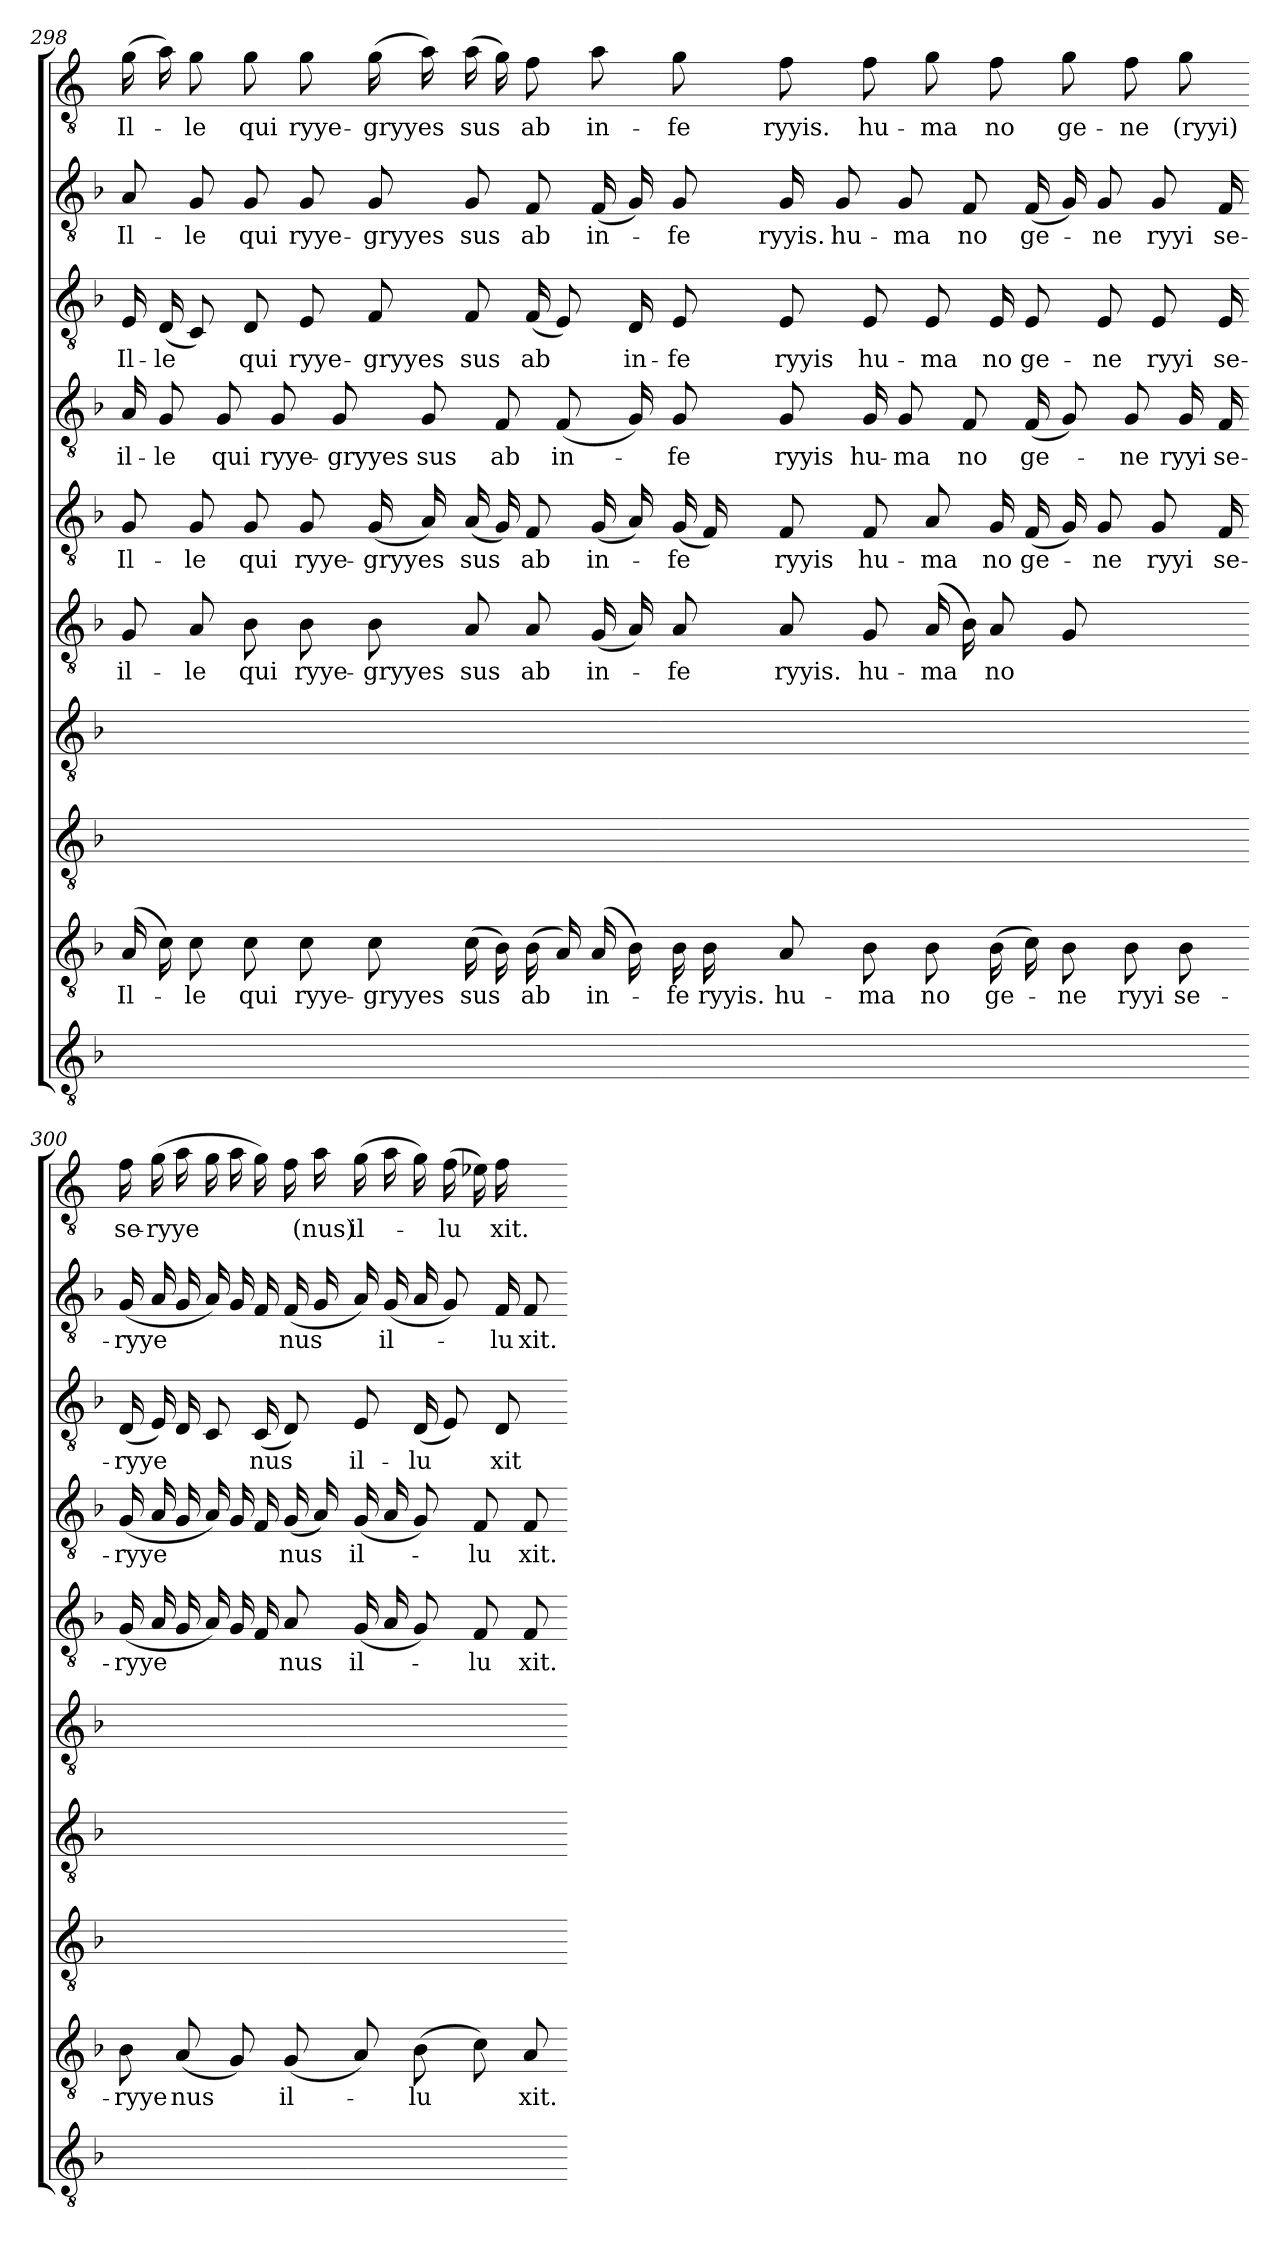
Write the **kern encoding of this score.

**kern	**kern	**text	**kern	**kern	**kern	**text	**kern	**text	**kern	**text	**kern	**text	**kern	**text	**kern	**text
*part10	*part9	*part9	*part8	*part7	*part6	*part6	*part5	*part5	*part4	*part4	*part3	*part3	*part2	*part2	*part1	*part1
*staff10	*staff9	*staff9	*staff8	*staff7	*staff6	*staff6	*staff5	*staff5	*staff4	*staff4	*staff3	*staff3	*staff2	*staff2	*staff1	*staff1
*clefGv2	*clefGv2	*	*clefGv2	*clefGv2	*clefGv2	*	*clefGv2	*	*clefGv2	*	*clefGv2	*	*clefGv2	*	*clefGv2	*
*k[b-]	*k[b-]	*	*k[b-]	*k[b-]	*k[b-]	*	*k[b-]	*	*k[b-]	*	*k[b-]	*	*k[b-]	*	*k[]	*
=298	=298	=298	=298	=298	=298	=298	=298	=298	=298	=298	=298	=298	=298	=298	=298	=298
1ryy	(16A	Il-	1ryy	1ryy	8G	il-	8G	Il-	16A	il-	16E	Il-	8A	Il-	(16g	Il-
.	16c)	.	.	.	.	.	.	.	8G	-le	(16D	-le	.	.	16a)	.
.	8c	-le	.	.	8A	-le	8G	-le	.	.	8C)	.	8G	-le	8g	-le
.	.	.	.	.	.	.	.	.	8G	qui	.	.	.	.	.	.
.	8c	qui	.	.	8B-	qui	8G	qui	.	.	8D	qui	8G	qui	8g	qui
.	.	.	.	.	.	.	.	.	8G	ryye-	.	.	.	.	.	.
.	8c	ryye-	.	.	8B-	ryye-	8G	ryye-	.	.	8E	ryye-	8G	ryye-	8g	ryye-
.	.	.	.	.	.	.	.	.	8G	gryyes	.	.	.	.	.	.
.	8c	gryyes	.	.	8B-	gryyes	(16G	gryyes	.	.	8F	gryyes	8G	gryyes	(16g	gryyes
.	.	.	.	.	.	.	16A)	.	8G	-sus	.	.	.	.	16a)	.
.	(16c	-sus	.	.	8A	-sus	(16A	-sus	.	.	8F	-sus	8G	-sus	(16a	-sus
.	16B-)	.	.	.	.	.	16G)	.	8F	ab	.	.	.	.	16g)	.
.	(16B-	ab	.	.	8A	ab	8F	ab	.	.	(16F	ab	8F	ab	8f	ab
.	16A)	.	.	.	.	.	.	.	(8F	in-	8E)	.	.	.	.	.
.	(16A	in-	.	.	(16G	in-	(16G	in-	.	.	.	.	(16F	in-	8a	in-
.	16B-)	.	.	.	16A)	.	16A)	.	16G)	.	16D	in-	16G)	.	.	.
=299-	=299-	=299-	=299-	=299-	=299-	=299-	=299-	=299-	=299-	=299-	=299-	=299-	=299-	=299-	=299-	=299-
1ryy	16B-	fe	1ryy	1ryy	8A	fe	(16G	fe	8G	fe	8E	fe	8G	fe	8g	fe
.	16B-	-ryyis.	.	.	.	.	16F)	.	.	.	.	.	.	.	.	.
.	8A	hu-	.	.	8A	-ryyis.	8F	-ryyis	8G	-ryyis	8E	-ryyis	16G	-ryyis.	8f	-ryyis.
.	.	.	.	.	.	.	.	.	.	.	.	.	8G	hu-	.	.
.	8B-	ma	.	.	8G	hu-	8F	hu-	16G	hu-	8E	hu-	.	.	8f	hu-
.	.	.	.	.	.	.	.	.	8G	ma	.	.	8G	ma	.	.
.	8B-	-no	.	.	(16A	ma	8A	ma	.	.	8E	ma	.	.	8g	ma
.	.	.	.	.	16B-)	.	.	.	8F	-no	.	.	8F	-no	.	.
.	(16B-	ge-	.	.	8A	-no	16G	-no	.	.	16E	-no	.	.	8f	-no
.	16c)	.	.	.	.	.	(16F	ge-	(16F	ge-	8E	ge-	(16F	ge-	.	.
.	8B-	ne	.	.	8G	.	16G)	.	8G)	.	.	.	16G)	.	8g	ge-
.	.	.	.	.	.	.	8G	ne	.	.	8E	ne	8G	ne	.	.
.	8B-	-ryyi	.	.	4ryy	.	.	.	8G	ne	.	.	.	.	8f	ne
.	.	.	.	.	.	.	8G	-ryyi	.	.	8E	-ryyi	8G	-ryyi	.	.
.	8B-	se-	.	.	.	.	.	.	16G	-ryyi	.	.	.	.	8g	-(ryyi)
.	.	.	.	.	.	.	16F	se-	16F	se-	16E	se-	16F	se-	.	.
=300-	=300-	=300-	=300-	=300-	=300-	=300-	=300-	=300-	=300-	=300-	=300-	=300-	=300-	=300-	=300-	=300-
1ryy	8B-	ryye	1ryy	1ryy	1ryy	.	(16G	ryye	(16G	ryye	(16D	ryye	(16G	ryye	16f	se-
.	.	.	.	.	.	.	16A	.	16A	.	16E)	.	16A	.	(16g	ryye
.	(8A	-nus	.	.	.	.	16G	.	16G	.	16D	.	16G	.	16a	.
.	.	.	.	.	.	.	16A)	.	16A)	.	8C	.	16A)	.	16g	.
.	8G)	.	.	.	.	.	16G	.	16G	.	.	.	16G	.	16a	.
.	.	.	.	.	.	.	16F	.	16F	.	(16C	-nus	16F	.	16g)	.
.	(8G	il-	.	.	.	.	8A	-nus	(16G	-nus	8D)	.	(16F	-nus	16f	.
.	.	.	.	.	.	.	.	.	16A)	.	.	.	16G	.	16a	-(nus)
.	8A)	.	.	.	.	.	(16G	il-	(16G	il-	8E	il-	16A)	.	(16g	il-
.	.	.	.	.	.	.	16A	.	16A	.	.	.	(16G	il-	16a	.
.	(8B-	lu	.	.	.	.	8G)	.	8G)	.	(16D	lu	16A	.	16g)	.
.	.	.	.	.	.	.	.	.	.	.	8E)	.	8G)	.	(16f	lu
.	8c)	.	.	.	.	.	8F	lu	8F	lu	.	.	.	.	16e-)	.
.	.	.	.	.	.	.	.	.	.	.	8D	-xit	16F	lu	16f	-xit.
.	8A	-xit.	.	.	.	.	8F	-xit.	8F	-xit.	.	.	8F	-xit.	8ryy	.
.	.	.	.	.	.	.	.	.	.	.	16ryy	.	.	.	.	.
=-	=-	=-	=-	=-	=-	=-	=-	=-	=-	=-	=-	=-	=-	=-	=-	=-
*-	*-	*-	*-	*-	*-	*-	*-	*-	*-	*-	*-	*-	*-	*-	*-	*-
